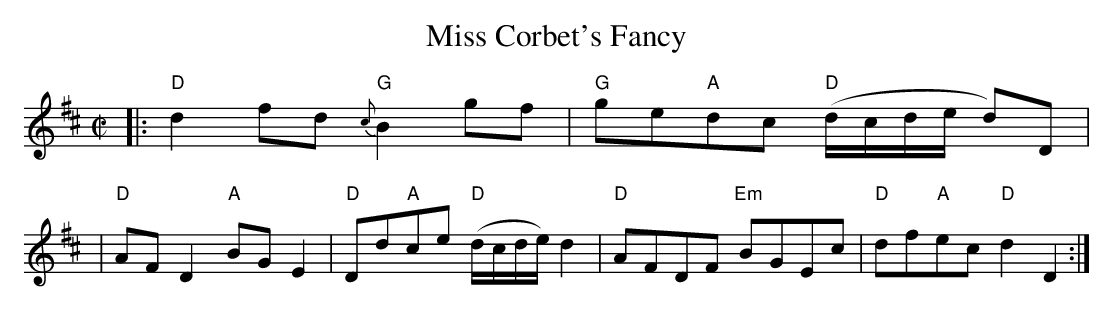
X:1
T: Miss Corbet's Fancy
M: C|
L: 1/8
K:D
[|: "D" d2fd "G" {c}B2 gf | "G" ge"A"dc "D"(d/c/d/e/ d)D |
\"D" d2fd "G" {c}B2 gf | "G"ge"A"dc "D"d2 D2 :|
| "D" AF D2 "A"BG E2 | "D" Dd"A"ce "D"(d/c/d/e/) d2 | \
"D" AFDF "Em" BGEc | "D" df"A"ec "D" d2 D2 :|]
